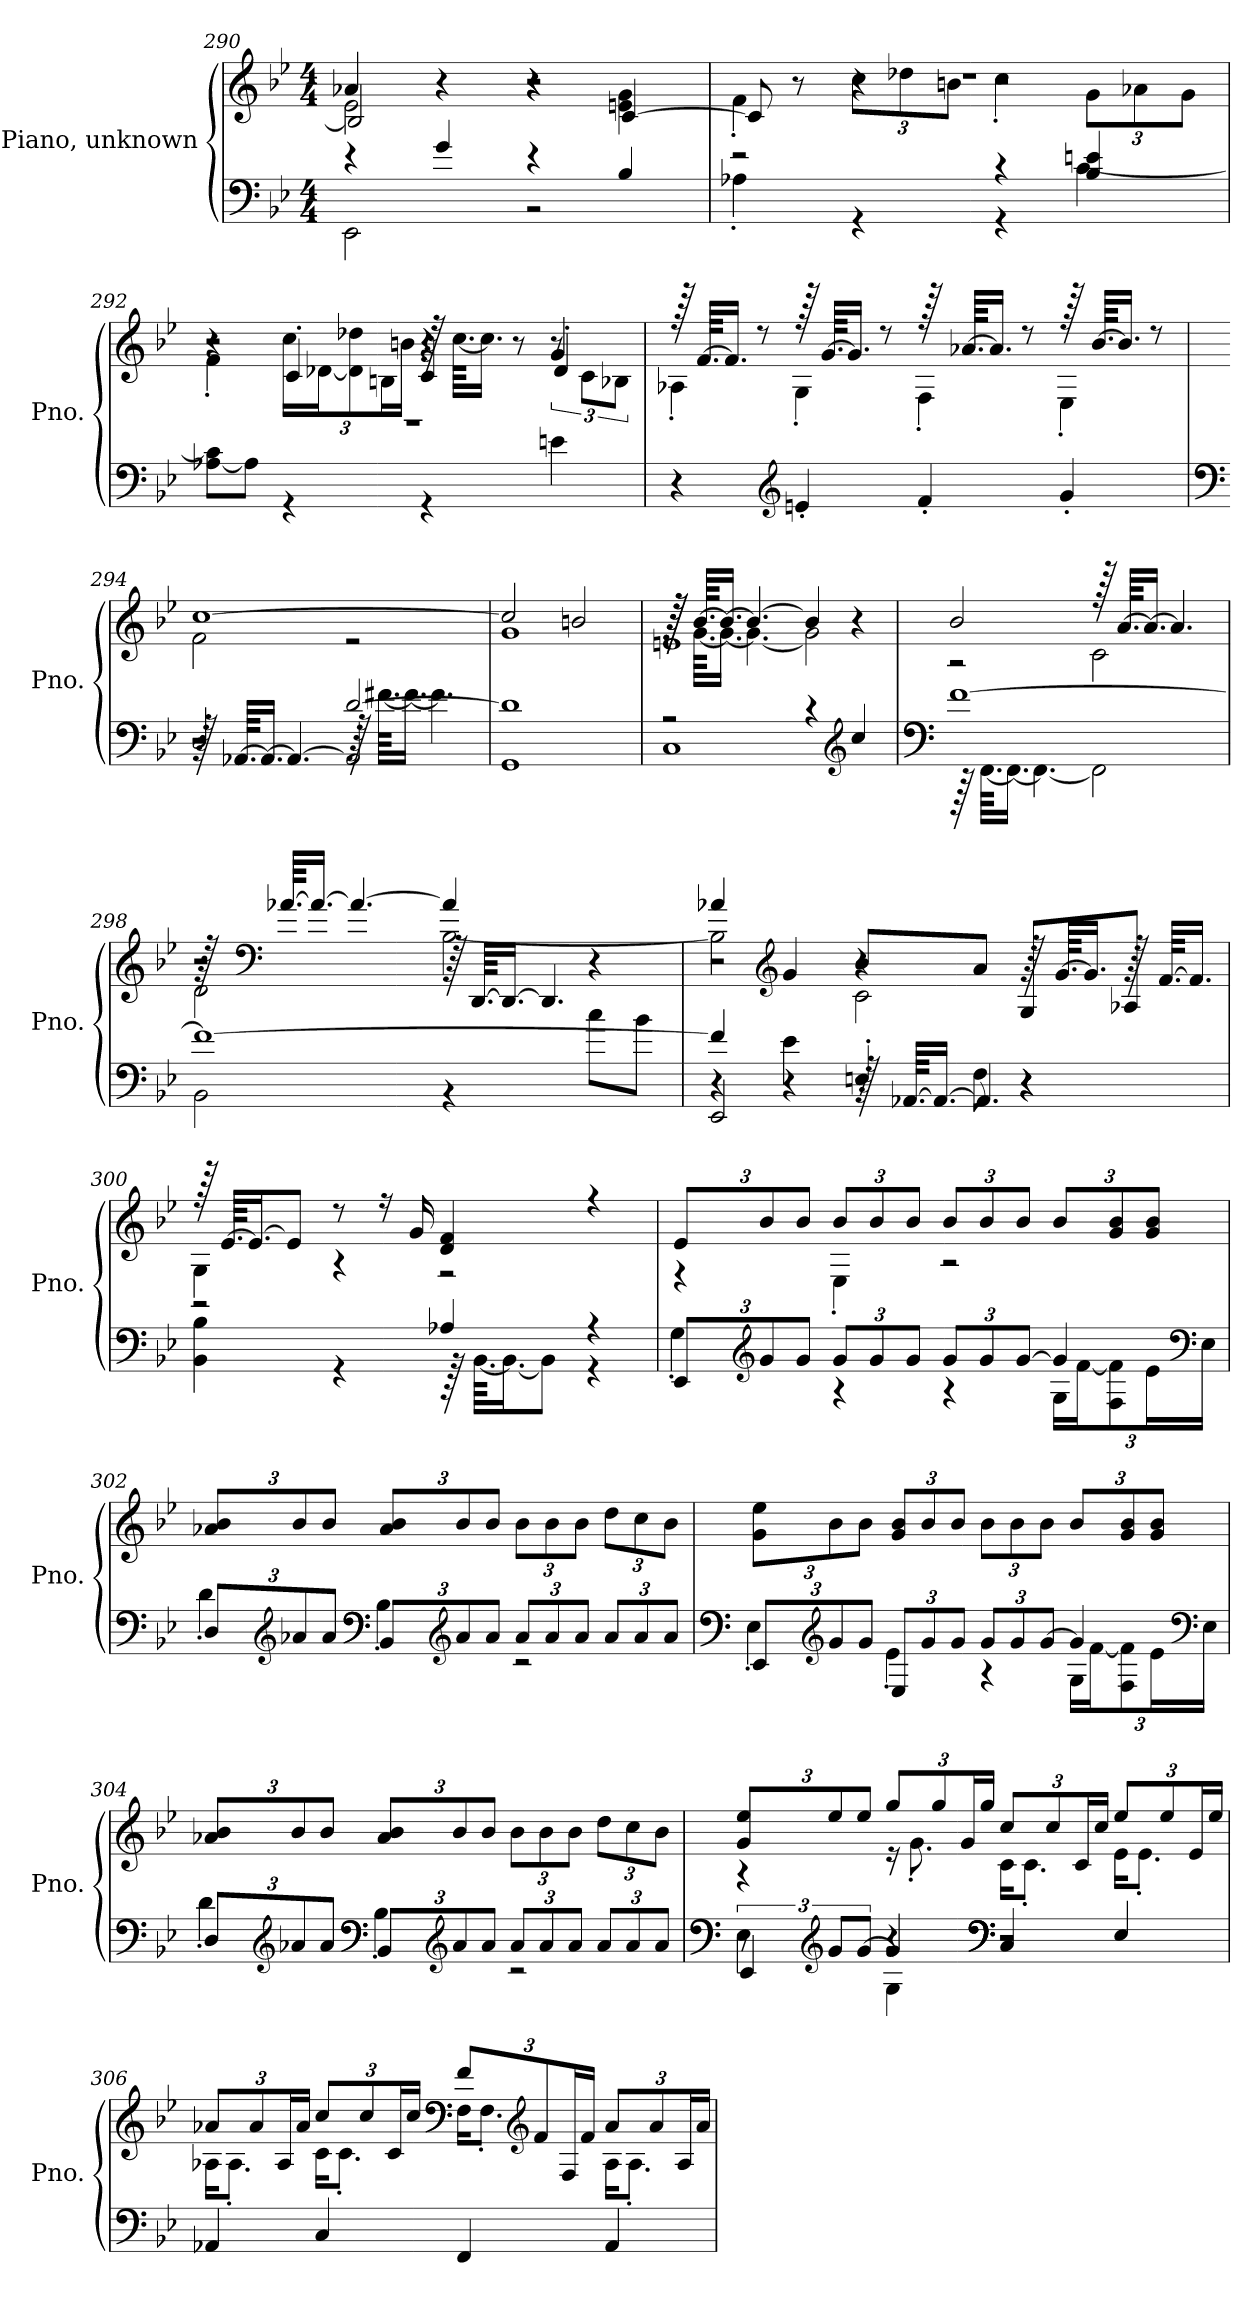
**kern	**kern
*part1	*part1
*staff2	*staff1
*I"Piano, unknown	*
*I'Pno.	*
!!LO:LB:g=z
*clefF4	*clefG2
*k[b-e-]	*k[b-e-]
*M4/4	*M4/4
=290	=290
*^	*^
*	*	*	*^
4r	2EE-\	4a-X/	2e-\	2B-/]
4g/	.	4r	.	.
4r	2r	2r	4r	4r
4B-/	.	.	4en\ 4g\	[4c/
=291	=291	=291	=291	=291
2r	4A-X'\	1r	4f'\	8c/]
.	.	.	.	8r
*	*	*	*Xbrackettup	*
.	4r	.	12cc\L	4r
.	.	.	12dd-X\	.
.	.	.	12bn\J	.
4r	4r	.	4cc'\	2r
4B-/ 4en/	[4c\	.	12g\L	.
.	.	.	12a-X\	.
.	.	.	12g\J	.
=292	=292	=292	=292	=292
1r	[8A-X\ 8c\]L	2r	4f'\	4r
.	8A-\J]	.	.	.
.	4r	.	24cc\LL	4c'/
.	.	.	[24d-X\J	.
.	.	.	12d-\] 12dd-X\	.
.	.	.	24Bn\L	.
.	.	.	24bn\JJ	.
.	4r	4r	128r	4c'/
.	.	.	[64.cc\KKLL	.
.	.	.	16.cc\JJ]	.
.	.	.	8r	.
*	*	*	*brackettup	*
.	4en\	4g/	12r	4d-'/
.	.	.	12c\L	.
.	.	.	12B-X\J	.
*v	*v	*	*	*
*	*	*v	*v
!!LO:PB:g=z
=293	=293	=293
4r	128r	4A-X'\
.	[64.f/KKLL	.
.	16.f/JJ]	.
.	8r	.
*clefG2	*	*
4en'/	128r	4G'\
.	[64.g/KKLL	.
.	16.g/JJ]	.
.	8r	.
4f'/	128r	4F'\
.	[64.a-X/KKLL	.
.	16.a-/JJ]	.
.	8r	.
4g'/	128r	4E-'\
.	[64.b-/KKLL	.
.	16.b-/JJ]	.
.	8r	.
=294	=294	=294
*clefF4	*	*
*^	*	*
*	*^	*	*
2D/	2r	128r	[1cc	2f\
.	.	[64.AA-X/KKLL	.	.
.	.	16.AA-/JJ_	.	.
.	.	4.AA-/_	.	.
[2d/	128r	2AA-/]	.	2r
.	[64.f#X\KKLL	.	.	.
.	16.f#\JJ_	.	.	.
.	4.f#\]	.	.	.
*	*v	*v	*	*
!!LO:LB:g=z	!!
=295	=295	=295	=295
1d]	1GG	2cc/]	1g
.	.	2bn/	.
=296	=296	=296	=296
*	*	*	*^
2r	1C	128r	128r	1en
.	.	[64.b-/KKLL	[64.g\KKLL	.
.	.	16.b-/JJ_	16.g\JJ_	.
.	.	4.b-/_	4.g\_	.
4r	.	4b-/]	2g\]	.
*clefG2	*	*	*	*
4cc/	.	4r	.	.
*	*	*v	*v	*v
=297	=297	=297
*clefF4	*	*
*	*	*^
[1f	128r	2b-/	2r
.	[64.FF\KKLL	.	.
.	16.FF\JJ_	.	.
.	4.FF\_	.	.
.	2FF\]	128r	2c\
.	.	[64.a/KKLL	.
.	.	16.a/JJ_	.
.	.	4.a/]	.
!!LO:LB:g=z
=298	=298	=298	=298
*	*	*	*^
1f_	2BB-\	2r	2d\	128r
*	*	*clefF4	*	*
.	.	.	.	[64.a-X/KKLL
.	.	.	.	16.a-/JJ_
.	.	.	.	4.a-/_
.	4r	128r	[2B-\	4a-/]
.	.	[64.DD/KKLL	.	.
.	.	16.DD/JJ_	.	.
.	.	4.DD/]	.	.
.	8cc\L	.	.	4r
.	8b-\J	.	.	.
=299	=299	=299	=299	=299
*	*^	*	*	*
4f/]	4r	2EE-/	4a-X/	2B-\]	2r
*	*	*	*clefG2	*	*
4r	4e-\	.	4g/	.	.
4En'/	8r	128r	8b-/L	2c\	4r
.	.	[64.AA-X/KKLL	.	.	.
.	.	16.AA-/JJ_	.	.	.
.	8F\	4.AA-/]	8a-/J	.	.
4r	4r	.	128r	.	8G/L
.	.	.	[64.g/KKLL	.	.
.	.	.	16.g/JJ]	.	.
.	.	.	128r	.	8A-X/J
.	.	.	[64.f/KKLL	.	.
.	.	.	16.f/JJ]	.	.
*	*v	*v	*	*	*
*	*	*	*v	*v
!!LO:LB:g=z
=300	=300	=300	=300
2r	4BB-\ 4B-\	128r	4G\
.	.	[64.e-/KKLL	.
.	.	16.e-/J_	.
.	.	8e-/J]	.
.	4r	8r	4r
.	.	16r	.
.	.	16g/	.
4A-X/	128r	4d/ 4f/	2r
.	[64.BB-\KKLL	.	.
.	16.BB-\J_	.	.
.	8BB-\J]	.	.
4r	4r	4r	.
=301	=301	=301	=301
*Xbrackettup	*	*Xbrackettup	*
12EE-/L	4G'\	12e-/L	4r
*clefG2	*	*	*
12g/	.	12b-/	.
12g/J	.	12b-/J	.
12g/L	4r	12b-/L	4E-'\
12g/	.	12b-/	.
12g/J	.	12b-/J	.
12g/L	4r	12b-/L	2r
12g/	.	12b-/	.
[12g/J	.	12b-/J	.
4g/]	24G\LL	12b-/L	.
.	[24f\J	.	.
.	12F\ 12f\]	12g/ 12b-/	.
.	24e-\L	12g/ 12b-/J	.
*clefF4	*	*	*
.	24E-\JJ	.	.
*	*	*v	*v
!!LO:LB:g=z
=302	=302	=302
12D/L	4d'\	12a-X/ 12b-/L
*clefG2	*	*
12a-X/	.	12b-/
12a-/J	.	12b-/J
*clefF4	*	*
12BB-/L	4B-'\	12a-/ 12b-/L
*clefG2	*	*
12a-/	.	12b-/
12a-/J	.	12b-/J
12a-/L	2r	12b-\L
12a-/	.	12b-\
12a-/J	.	12b-\J
12a-/L	.	12dd\L
12a-/	.	12cc\
12a-/J	.	12b-\J
=303	=303	=303
*clefF4	*	*
12EE-/L	4E-'\	12g\ 12ee-\L
*clefG2	*	*
12g/	.	12b-\
12g/J	.	12b-\J
12E-/L	4e-'\	12g/ 12b-/L
12g/	.	12b-/
12g/J	.	12b-/J
12g/L	4r	12b-\L
12g/	.	12b-\
[12g/J	.	12b-\J
4g/]	24G\LL	12b-/L
.	[24f\J	.
.	12F\ 12f\]	12g/ 12b-/
.	24e-\L	12g/ 12b-/J
*clefF4	*	*
.	24E-\JJ	.
!!LO:LB:g=z
=304	=304	=304
12D/L	4d'\	12a-X/ 12b-/L
*clefG2	*	*
12a-X/	.	12b-/
12a-/J	.	12b-/J
*clefF4	*	*
12BB-/L	4B-'\	12a-/ 12b-/L
*clefG2	*	*
12a-/	.	12b-/
12a-/J	.	12b-/J
12a-/L	2r	12b-\L
12a-/	.	12b-\
12a-/J	.	12b-\J
12a-/L	.	12dd\L
12a-/	.	12cc\
12a-/J	.	12b-\J
*v	*v	*
=305	=305
*clefF4	*
*brackettup	*
*^	*^
*	*^	*	*
12r	4E-\	4EE-/	12g/ 12ee-/L	4r
*clefG2	*	*	*	*
12g/L	.	.	12ee-/	.
[12g/J	.	.	12ee-/J	.
4g/]	4G\	4r	12gg/L	16r
.	.	.	.	8.g'\
.	.	.	12gg/	.
.	.	.	24g/L	.
.	.	.	24gg/JJ	.
*clefF4	*	*	*	*
4C/	2r	2r	12cc/L	16c\KL
.	.	.	.	8.c'\J
.	.	.	12cc/	.
.	.	.	24c/L	.
.	.	.	24cc/JJ	.
4E-/	.	.	12ee-/L	16e-\KL
.	.	.	.	8.e-'\J
.	.	.	12ee-/	.
.	.	.	24e-/L	.
.	.	.	24ee-/JJ	.
*v	*v	*v	*	*
!!LO:PB:g=z	!!
=306	=306	=306
4AA-X/	12a-X/L	16A-X\KL
.	.	8.A-'\J
.	12a-/	.
.	24A-/L	.
.	24a-/JJ	.
4C/	12cc/L	16c\KL
.	.	8.c'\J
.	12cc/	.
.	24c/L	.
.	24cc/JJ	.
*	*clefF4	*
4FF/	12f/L	16F\KL
.	.	8.F'\J
*	*clefG2	*
.	12f/	.
.	24F/L	.
.	24f/JJ	.
4AA-/	12a-/L	16A-\KL
.	.	8.A-'\J
.	12a-/	.
.	24A-/L	.
.	24a-/JJ	.
*	*v	*v
=	=
*-	*-
